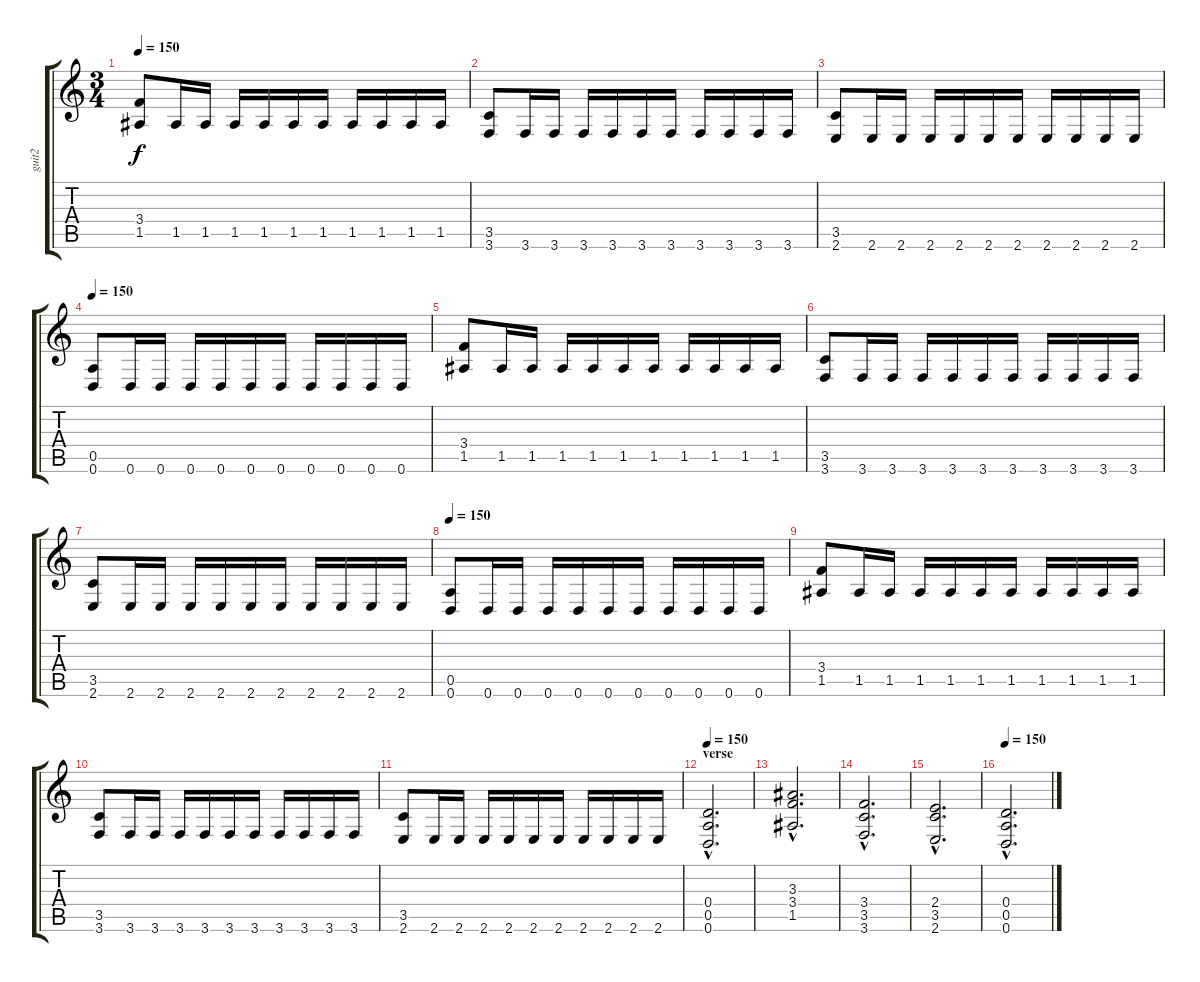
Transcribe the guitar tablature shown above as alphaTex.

\track ("guit2" "guit2") {instrument distortionguitar}
\staff {score tabs}
\tuning (E4 B3 G3 D3 A2 D2) {hide}
\ts (3 4)
\tempo 150
\clef g2
\ks c
(3.4 1.5).8{dy f} 1.5.16 1.5.16 1.5.16 1.5.16 1.5.16 1.5.16 1.5.16 1.5.16 1.5.16 1.5.16 |
(3.5 3.6).8 3.6.16 3.6.16 3.6.16 3.6.16 3.6.16 3.6.16 3.6.16 3.6.16 3.6.16 3.6.16 |
(3.5 2.6).8 2.6.16 2.6.16 2.6.16 2.6.16 2.6.16 2.6.16 2.6.16 2.6.16 2.6.16 2.6.16 |
\tempo 150
(0.5 0.6).8 0.6.16 0.6.16 0.6.16 0.6.16 0.6.16 0.6.16 0.6.16 0.6.16 0.6.16 0.6.16 |
(3.4 1.5).8 1.5.16 1.5.16 1.5.16 1.5.16 1.5.16 1.5.16 1.5.16 1.5.16 1.5.16 1.5.16 |
(3.5 3.6).8 3.6.16 3.6.16 3.6.16 3.6.16 3.6.16 3.6.16 3.6.16 3.6.16 3.6.16 3.6.16 |
(3.5 2.6).8 2.6.16 2.6.16 2.6.16 2.6.16 2.6.16 2.6.16 2.6.16 2.6.16 2.6.16 2.6.16 |
\tempo 150
(0.5 0.6).8 0.6.16 0.6.16 0.6.16 0.6.16 0.6.16 0.6.16 0.6.16 0.6.16 0.6.16 0.6.16 |
(3.4 1.5).8 1.5.16 1.5.16 1.5.16 1.5.16 1.5.16 1.5.16 1.5.16 1.5.16 1.5.16 1.5.16 |
(3.5 3.6).8 3.6.16 3.6.16 3.6.16 3.6.16 3.6.16 3.6.16 3.6.16 3.6.16 3.6.16 3.6.16 |
(3.5 2.6).8 2.6.16 2.6.16 2.6.16 2.6.16 2.6.16 2.6.16 2.6.16 2.6.16 2.6.16 2.6.16 |
\section ("" "verse")
\tempo 150
(0.4{hac} 0.5{hac} 0.6{hac}).2{d} |
(3.3{hac} 3.4{hac} 1.5{hac}).2{d} |
(3.4{hac} 3.5{hac} 3.6{hac}).2{d} |
(2.4{hac} 3.5{hac} 2.6{hac}).2{d} |
\tempo 150
(0.4{hac} 0.5{hac} 0.6{hac}).2{d}
